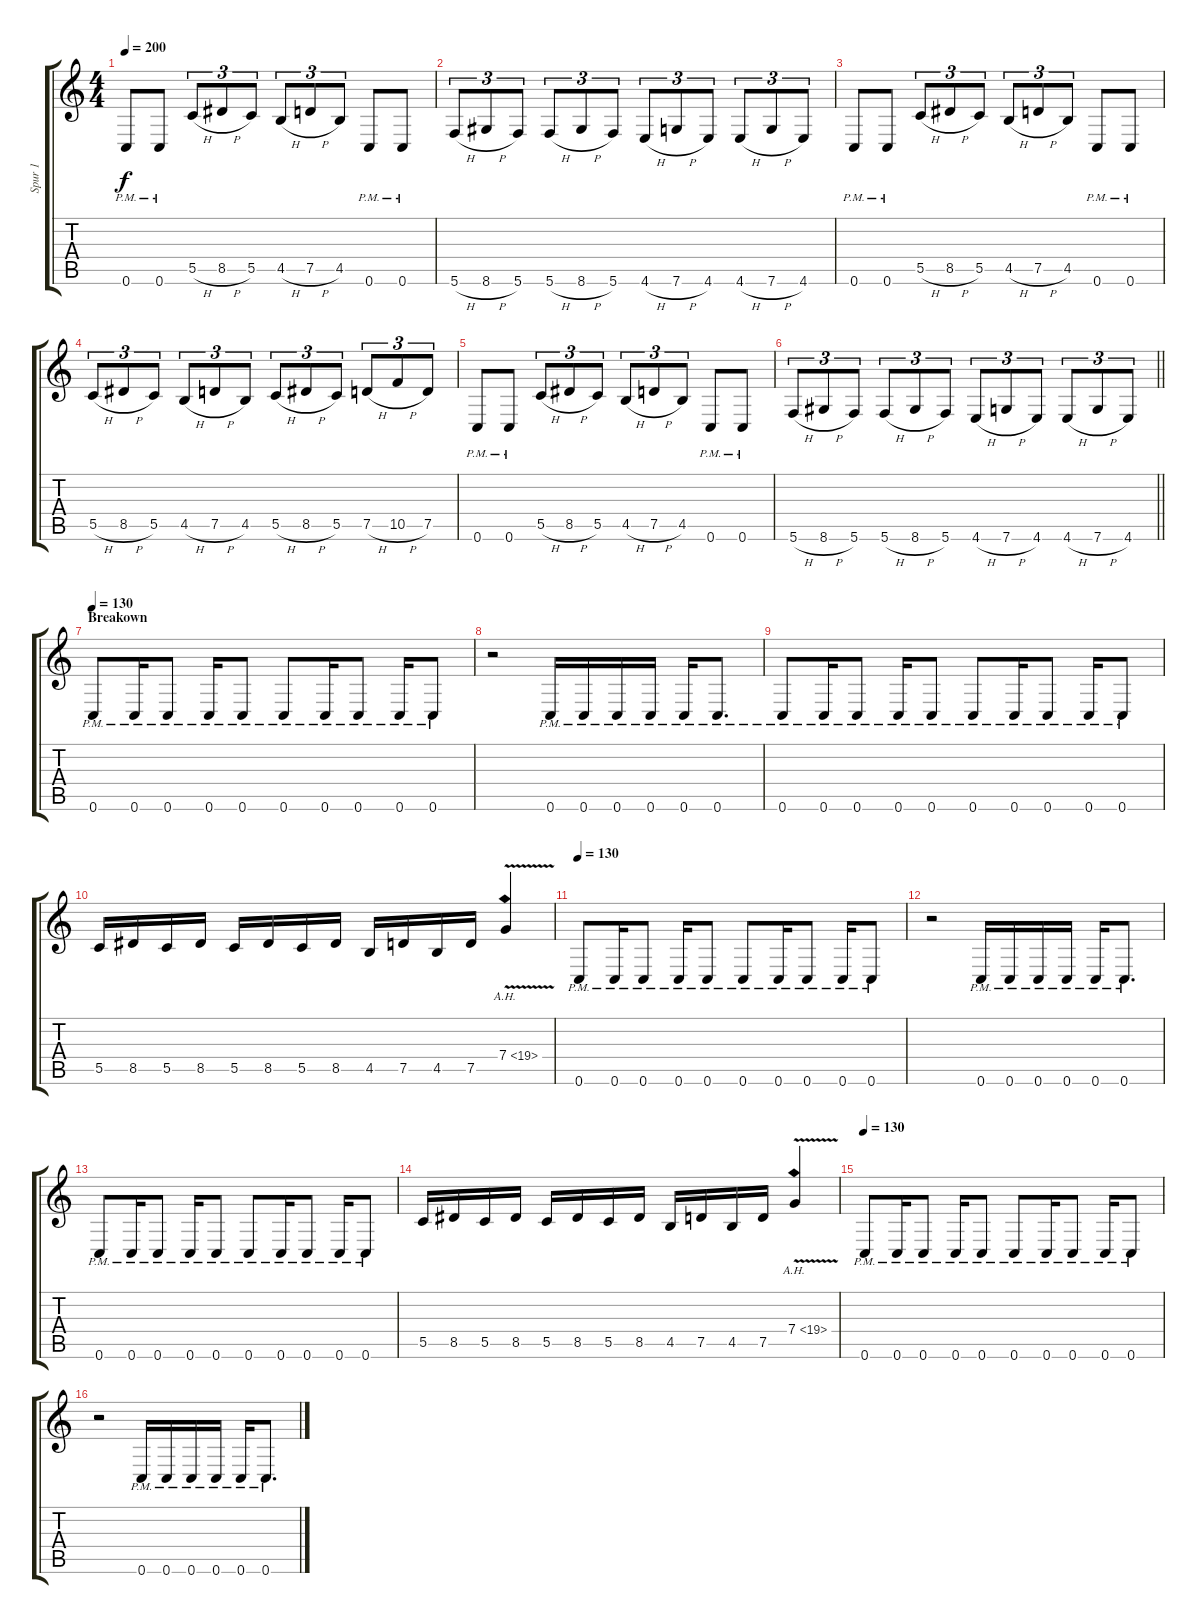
\track ("Spur 1" "Spur 1") {instrument distortionguitar}
\staff {score tabs}
\tuning (D4 A3 F3 C3 G2 C2) {hide}
\ts (4 4)
\tempo 200
\clef g2
\ks c
0.6{pm}.8{dy f} 0.6{pm}.8 5.5{h}.8{tu (3 2)} 8.5{h}.8{tu (3 2)} 5.5.8{tu (3 2)} 4.5{h}.8{tu (3 2)} 7.5{h}.8{tu (3 2)} 4.5.8{tu (3 2)} 0.6{pm}.8 0.6{pm}.8 |
5.6{h}.8{tu (3 2)} 8.6{h}.8{tu (3 2)} 5.6.8{tu (3 2)} 5.6{h}.8{tu (3 2)} 8.6{h}.8{tu (3 2)} 5.6.8{tu (3 2)} 4.6{h}.8{tu (3 2)} 7.6{h}.8{tu (3 2)} 4.6.8{tu (3 2)} 4.6{h}.8{tu (3 2)} 7.6{h}.8{tu (3 2)} 4.6.8{tu (3 2)} |
0.6{pm}.8 0.6{pm}.8 5.5{h}.8{tu (3 2)} 8.5{h}.8{tu (3 2)} 5.5.8{tu (3 2)} 4.5{h}.8{tu (3 2)} 7.5{h}.8{tu (3 2)} 4.5.8{tu (3 2)} 0.6{pm}.8 0.6{pm}.8 |
5.5{h}.8{tu (3 2)} 8.5{h}.8{tu (3 2)} 5.5.8{tu (3 2)} 4.5{h}.8{tu (3 2)} 7.5{h}.8{tu (3 2)} 4.5.8{tu (3 2)} 5.5{h}.8{tu (3 2)} 8.5{h}.8{tu (3 2)} 5.5.8{tu (3 2)} 7.5{h}.8{tu (3 2)} 10.5{h}.8{tu (3 2)} 7.5.8{tu (3 2)} |
0.6{pm}.8 0.6{pm}.8 5.5{h}.8{tu (3 2)} 8.5{h}.8{tu (3 2)} 5.5.8{tu (3 2)} 4.5{h}.8{tu (3 2)} 7.5{h}.8{tu (3 2)} 4.5.8{tu (3 2)} 0.6{pm}.8 0.6{pm}.8 |
\barLineRight lightlight
5.6{h}.8{tu (3 2)} 8.6{h}.8{tu (3 2)} 5.6.8{tu (3 2)} 5.6{h}.8{tu (3 2)} 8.6{h}.8{tu (3 2)} 5.6.8{tu (3 2)} 4.6{h}.8{tu (3 2)} 7.6{h}.8{tu (3 2)} 4.6.8{tu (3 2)} 4.6{h}.8{tu (3 2)} 7.6{h}.8{tu (3 2)} 4.6.8{tu (3 2)} |
\section ("" "Breakown")
\tempo 130
0.6{pm}.8 0.6{pm}.16 0.6{pm}.8 0.6{pm}.16 0.6{pm}.8 0.6{pm}.8 0.6{pm}.16 0.6{pm}.8 0.6{pm}.16 0.6{pm}.8 |
r.2 0.6{pm}.16 0.6{pm}.16 0.6{pm}.16 0.6{pm}.16 0.6{pm}.16 0.6{pm}.8{d} |
0.6{pm}.8 0.6{pm}.16 0.6{pm}.8 0.6{pm}.16 0.6{pm}.8 0.6{pm}.8 0.6{pm}.16 0.6{pm}.8 0.6{pm}.16 0.6{pm}.8 |
5.5.16 8.5.16 5.5.16 8.5.16 5.5.16 8.5.16 5.5.16 8.5.16 4.5.16 7.5.16 4.5.16 7.5.16 7.4{ah 12 v}.4 |
\tempo 130
0.6{pm}.8 0.6{pm}.16 0.6{pm}.8 0.6{pm}.16 0.6{pm}.8 0.6{pm}.8 0.6{pm}.16 0.6{pm}.8 0.6{pm}.16 0.6{pm}.8 |
r.2 0.6{pm}.16 0.6{pm}.16 0.6{pm}.16 0.6{pm}.16 0.6{pm}.16 0.6{pm}.8{d} |
0.6{pm}.8 0.6{pm}.16 0.6{pm}.8 0.6{pm}.16 0.6{pm}.8 0.6{pm}.8 0.6{pm}.16 0.6{pm}.8 0.6{pm}.16 0.6{pm}.8 |
5.5.16 8.5.16 5.5.16 8.5.16 5.5.16 8.5.16 5.5.16 8.5.16 4.5.16 7.5.16 4.5.16 7.5.16 7.4{ah 12 v}.4 |
\tempo 130
0.6{pm}.8 0.6{pm}.16 0.6{pm}.8 0.6{pm}.16 0.6{pm}.8 0.6{pm}.8 0.6{pm}.16 0.6{pm}.8 0.6{pm}.16 0.6{pm}.8 |
r.2 0.6{pm}.16 0.6{pm}.16 0.6{pm}.16 0.6{pm}.16 0.6{pm}.16 0.6{pm}.8{d}
